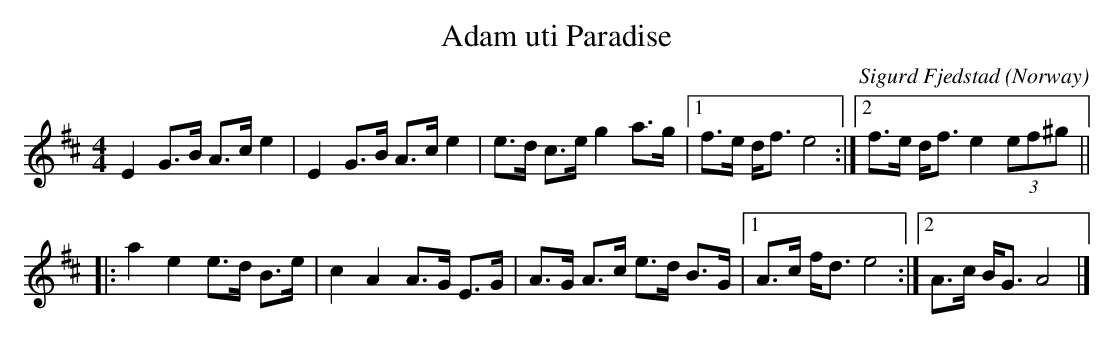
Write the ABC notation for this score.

X:1
T:Adam uti Paradise
C:Sigurd Fjedstad
L:1/8
M:4/4
O:Norway
K:D major
E2 G>B  A>c e2 | E2 G>B A>c e2 | e>d c>e g2 a>g \
|1f>e d<f e4 :|2 f>e d<f e2 (3ef^g ||
|:\
a2e2 e>d B>e | c2A2 A>G E>G | A>G A>c e>d B>G \
|1 A>c f<de4 :|2 A>c B<G A4 |]
